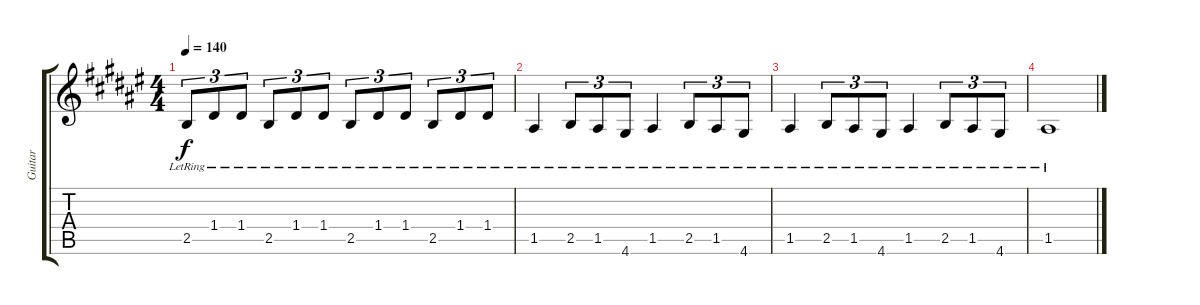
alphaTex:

\track ("Guitar" "Guitar") {instrument acousticguitarnylon}
\staff {score tabs}
\tuning (E4 B3 G3 D3 A2 E2) {hide}
\ts (4 4)
\tempo 140
\clef g2
\ks f#
2.5{lr}.8{tu (3 2) dy f} 1.4{lr}.8{tu (3 2)} 1.4{lr}.8{tu (3 2)} 2.5{lr}.8{tu (3 2)} 1.4{lr}.8{tu (3 2)} 1.4{lr}.8{tu (3 2)} 2.5{lr}.8{tu (3 2)} 1.4{lr}.8{tu (3 2)} 1.4{lr}.8{tu (3 2)} 2.5{lr}.8{tu (3 2)} 1.4{lr}.8{tu (3 2)} 1.4{lr}.8{tu (3 2)} |
1.5{lr}.4 2.5{lr}.8{tu (3 2)} 1.5{lr}.8{tu (3 2)} 4.6{lr}.8{tu (3 2)} 1.5{lr}.4 2.5{lr}.8{tu (3 2)} 1.5{lr}.8{tu (3 2)} 4.6{lr}.8{tu (3 2)} |
1.5{lr}.4 2.5{lr}.8{tu (3 2)} 1.5{lr}.8{tu (3 2)} 4.6{lr}.8{tu (3 2)} 1.5{lr}.4 2.5{lr}.8{tu (3 2)} 1.5{lr}.8{tu (3 2)} 4.6{lr}.8{tu (3 2)} |
1.5{lr}.1
